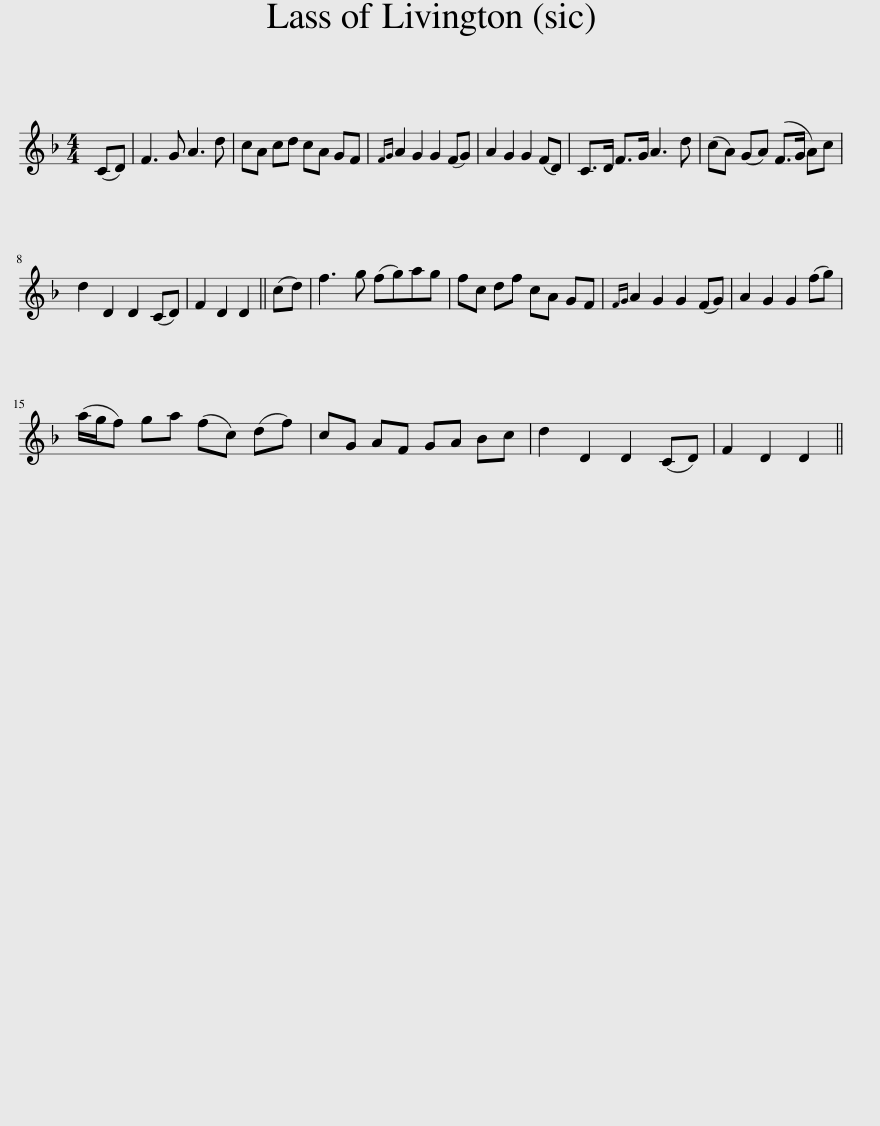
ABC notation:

X:1
L:1/8
M:4/4
I:linebreak $
K:Dmin
V:1 treble
V:1
 (CD) | F3 G A3 d | cA cd cA GF |{FG} A2 G2 G2 (FG) | A2 G2 G2 (FD) | %5
 C>D F>G A3 d | (cA) (GA) (F>G A)c |$ d2 D2 D2 (CD) | F2 D2 D2 || (cd) | %10
 f3 g (fg)ag | fc df cA GF |{FG} A2 G2 G2 (FG) | A2 G2 G2 (fg) |$ (a/g/f) ga (fc) (df) | %15
 cG AF GA Bc | d2 D2 D2 (CD) | F2 D2 D2 || %18
